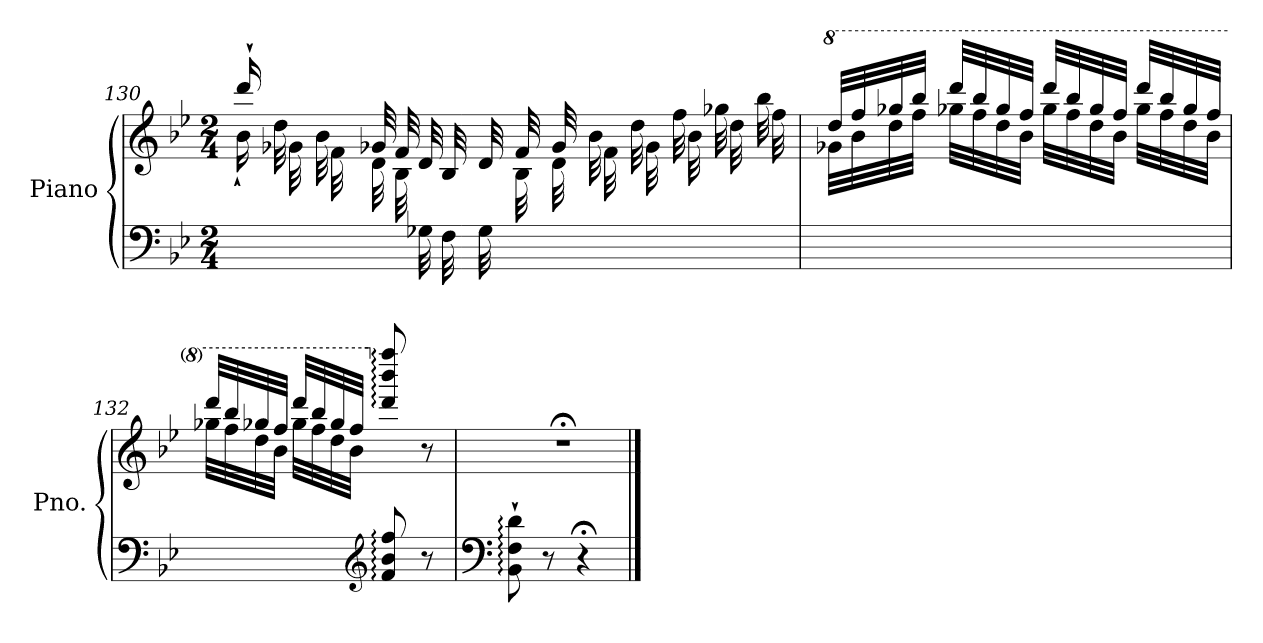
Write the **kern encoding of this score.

**kern	**kern
*part1	*part1
*staff2	*staff1
*I"Piano	*
*I'Pno.	*
!!LO:LB:g=z
*clefF4	*clefG2
*k[b-e-]	*k[b-e-]
*M2/4	*M2/4
=130	=130
*	*^
8.ryy	16ddd`/	16b-`\
.	32dd\	32g-X\
.	32b-\	32f\
.	32g-X/	32d\
.	32f/	32B-\
32G-X\	32d/	16.ryy
32F\	32B-/	.
32G-\	32d/	.
8..ryy	32f/	32B-\
.	32g-/	32d\
.	32b-\	32f\
.	32dd\	32g-\
.	32ff\	32b-\
.	32gg-X\	32dd\
.	32bb-\	32ff\
=131	=131	=131
*	*8va	*
*	*8va	*
2ryy	32ddd/LLL	32gg-X\LLL
.	32fff/	32bb-\
.	32ggg-X/	32ddd\
.	32bbb-/JJJ	32fff\JJJ
.	32dddd/LLL	32ggg-X\LLL
.	32bbb-/	32fff\
.	32ggg-/	32ddd\
.	32fff/JJJ	32bb-\JJJ
.	32dddd/LLL	32ggg-\LLL
.	32bbb-/	32fff\
.	32ggg-/	32ddd\
.	32fff/JJJ	32bb-\JJJ
.	32dddd/LLL	32ggg-\LLL
.	32bbb-/	32fff\
.	32ggg-/	32ddd\
.	32fff/JJJ	32bb-\JJJ
!!LO:LB:g=z	!!
=132	=132	=132
4ryy	32dddd/LLL	32ggg-X\LLL
.	32bbb-/	32fff\
.	32ggg-X/	32ddd\
.	32fff/JJJ	32bb-\JJJ
.	32dddd/LLL	32ggg-\LLL
.	32bbb-/	32fff\
.	32ggg-/	32ddd\
.	32fff/JJJ	32bb-\JJJ
*clefG2	*	*
*	*X8va	*
8f/: 8b-/: 8ff/:	8ddd/: 8bbb-/: 8ffff/:	4ryy
*	*X8va	*
8r	8r	.
*	*v	*v
=133	=133
*clefF4	*
8BB-\:` 8F\:` 8d\:`	2r;<
8r	.
4r;<	.
==	==
*-	*-
